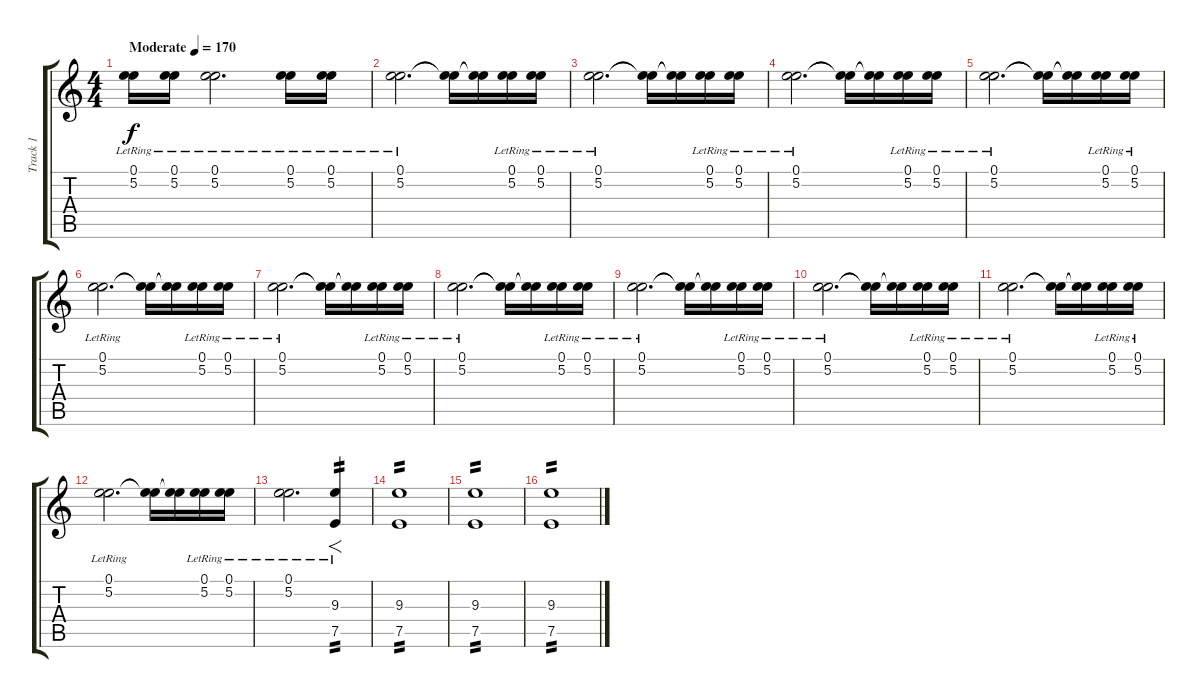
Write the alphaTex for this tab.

\track ("Track 1" "Track 1") {instrument overdrivenguitar}
\staff {score tabs}
\tuning (E4 B3 G3 D3 A2 E2) {hide}
\ts (4 4)
\tempo (170 "Moderate")
\clef g2
\ks c
(0.1{lr} 5.2{lr}).16{dy f instrument overdrivenguitar} (0.1{lr} 5.2{lr}).16 (0.1{lr} 5.2{lr}).2{d} (0.1{lr} 5.2{lr}).16 (0.1{lr} 5.2{lr}).16 |
(0.1{lr} 5.2{lr}).2{d} (0.1{t} 5.2{t}).16 (0.1{t} 5.2{t}).16 (0.1{lr} 5.2{lr}).16 (0.1{lr} 5.2{lr}).16 |
(0.1{lr} 5.2{lr}).2{d} (0.1{t} 5.2{t}).16 (0.1{t} 5.2{t}).16 (0.1{lr} 5.2{lr}).16 (0.1{lr} 5.2{lr}).16 |
(0.1{lr} 5.2{lr}).2{d} (0.1{t} 5.2{t}).16 (0.1{t} 5.2{t}).16 (0.1{lr} 5.2{lr}).16 (0.1{lr} 5.2{lr}).16 |
(0.1{lr} 5.2{lr}).2{d} (0.1{t} 5.2{t}).16 (0.1{t} 5.2{t}).16 (0.1{lr} 5.2{lr}).16 (0.1{lr} 5.2{lr}).16 |
(0.1{lr} 5.2{lr}).2{d} (0.1{t} 5.2{t}).16 (0.1{t} 5.2{t}).16 (0.1{lr} 5.2{lr}).16 (0.1{lr} 5.2{lr}).16 |
(0.1{lr} 5.2{lr}).2{d} (0.1{t} 5.2{t}).16 (0.1{t} 5.2{t}).16 (0.1{lr} 5.2{lr}).16 (0.1{lr} 5.2{lr}).16 |
(0.1{lr} 5.2{lr}).2{d} (0.1{t} 5.2{t}).16 (0.1{t} 5.2{t}).16 (0.1{lr} 5.2{lr}).16 (0.1{lr} 5.2{lr}).16 |
(0.1{lr} 5.2{lr}).2{d} (0.1{t} 5.2{t}).16 (0.1{t} 5.2{t}).16 (0.1{lr} 5.2{lr}).16 (0.1{lr} 5.2{lr}).16 |
(0.1{lr} 5.2{lr}).2{d} (0.1{t} 5.2{t}).16 (0.1{t} 5.2{t}).16 (0.1{lr} 5.2{lr}).16 (0.1{lr} 5.2{lr}).16 |
(0.1{lr} 5.2{lr}).2{d} (0.1{t} 5.2{t}).16 (0.1{t} 5.2{t}).16 (0.1{lr} 5.2{lr}).16 (0.1{lr} 5.2{lr}).16 |
(0.1{lr} 5.2{lr}).2{d} (0.1{t} 5.2{t}).16 (0.1{t} 5.2{t}).16 (0.1{lr} 5.2{lr}).16 (0.1{lr} 5.2{lr}).16 |
(0.1{lr} 5.2{lr}).2{d} (9.3{lr} 7.5{lr}).4{f tp 2} |
(9.3 7.5).1{tp 2} |
(9.3 7.5).1{tp 2} |
(9.3 7.5).1{tp 2}
